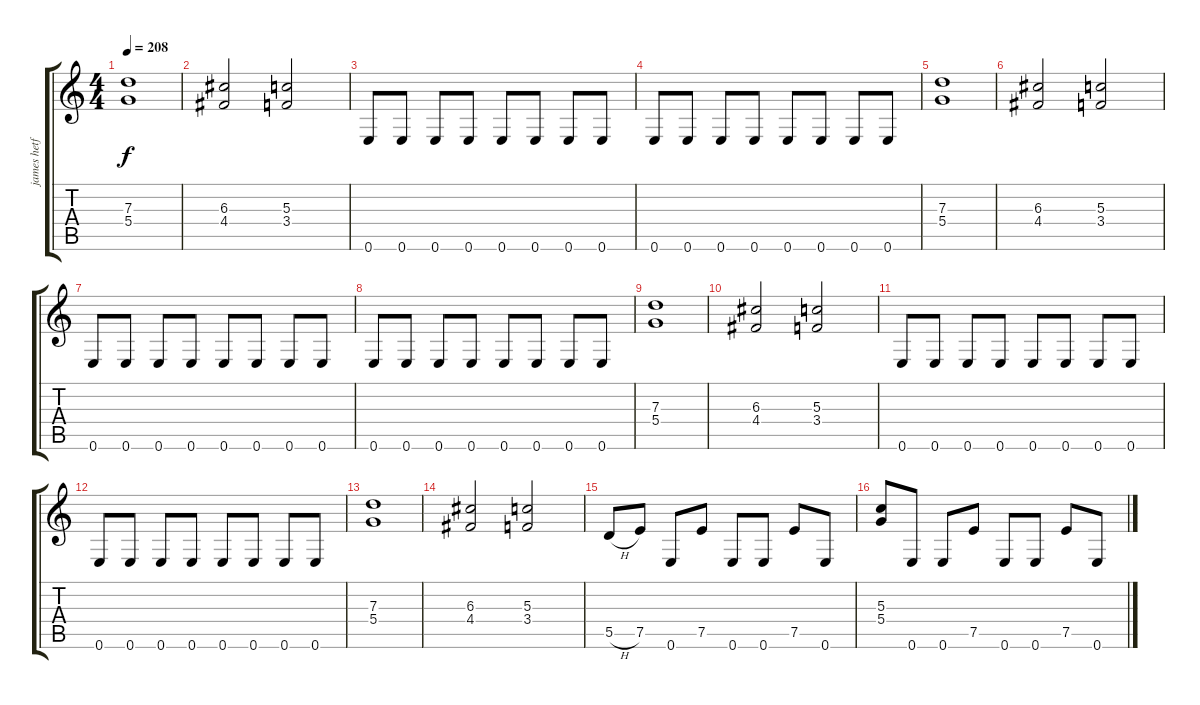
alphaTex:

\track ("james hetfield" "james hetf") {instrument overdrivenguitar}
\staff {score tabs}
\tuning (E4 B3 G3 D3 A2 E2) {hide}
\ts (4 4)
\tempo 208
\clef g2
\ks c
(7.3 5.4).1{dy f} |
(6.3 4.4).2 (5.3 3.4).2 |
0.6.8 0.6.8 0.6.8 0.6.8 0.6.8 0.6.8 0.6.8 0.6.8 |
0.6.8 0.6.8 0.6.8 0.6.8 0.6.8 0.6.8 0.6.8 0.6.8 |
(7.3 5.4).1 |
(6.3 4.4).2 (5.3 3.4).2 |
0.6.8 0.6.8 0.6.8 0.6.8 0.6.8 0.6.8 0.6.8 0.6.8 |
0.6.8 0.6.8 0.6.8 0.6.8 0.6.8 0.6.8 0.6.8 0.6.8 |
(7.3 5.4).1 |
(6.3 4.4).2 (5.3 3.4).2 |
0.6.8 0.6.8 0.6.8 0.6.8 0.6.8 0.6.8 0.6.8 0.6.8 |
0.6.8 0.6.8 0.6.8 0.6.8 0.6.8 0.6.8 0.6.8 0.6.8 |
(7.3 5.4).1 |
(6.3 4.4).2 (5.3 3.4).2 |
5.5{h}.8 7.5.8 0.6.8 7.5.8 0.6.8 0.6.8 7.5.8 0.6.8 |
(5.3 5.4).8 0.6.8 0.6.8 7.5.8 0.6.8 0.6.8 7.5.8 0.6.8
